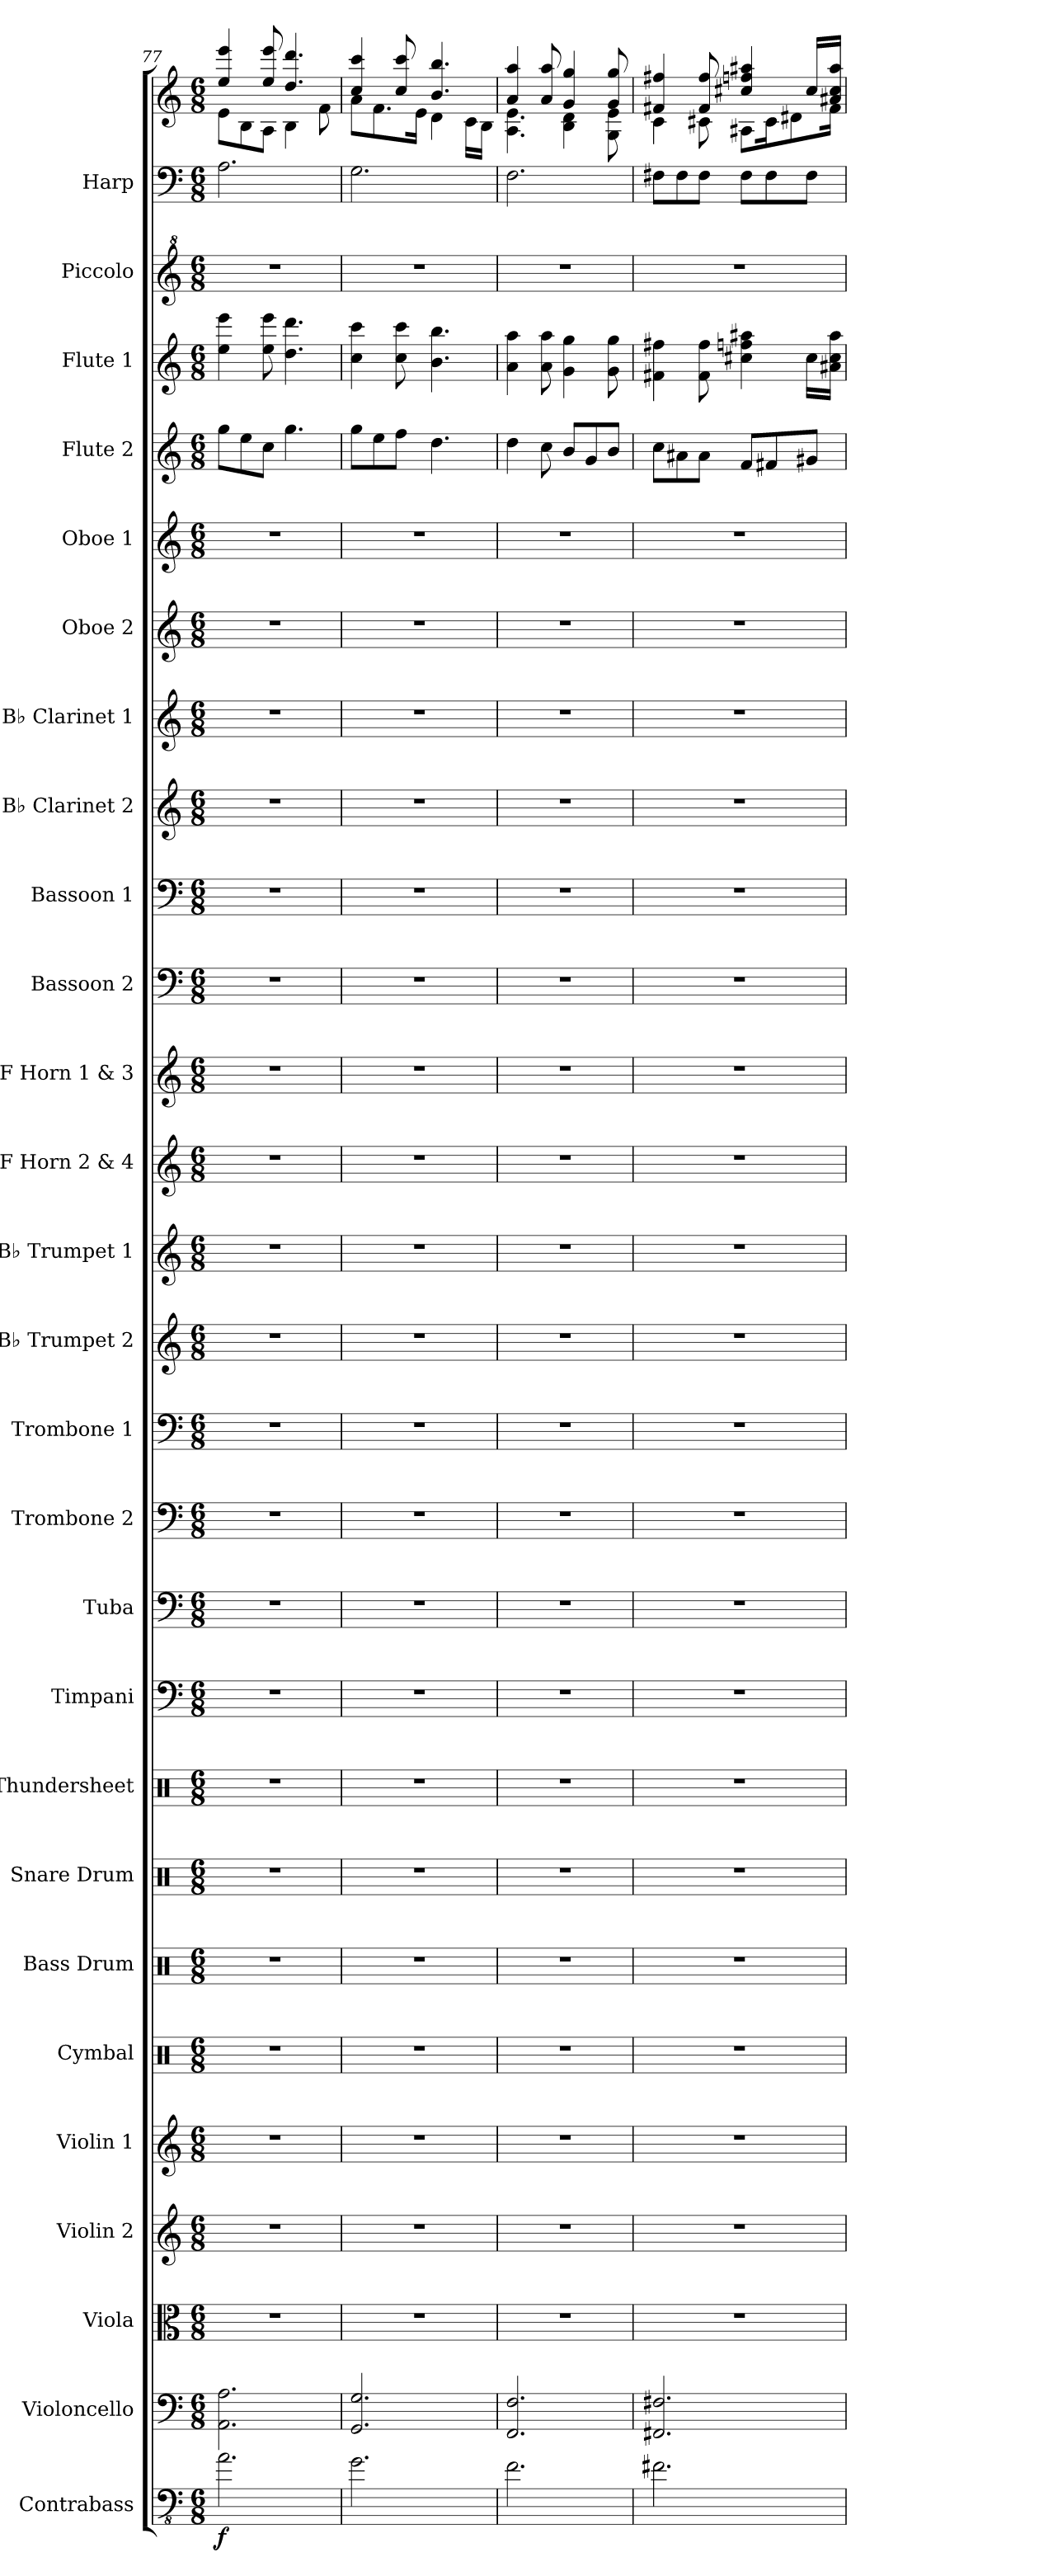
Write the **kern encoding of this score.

**kern	**dynam	**kern	**kern	**kern	**kern	**kern	**kern	**kern	**kern	**kern	**kern	**kern	**kern	**kern	**kern	**kern	**kern	**kern	**kern	**kern	**kern	**kern	**kern	**kern	**kern	**kern	**kern	**kern
*part27	*part27	*part26	*part25	*part24	*part23	*part22	*part21	*part20	*part19	*part18	*part17	*part16	*part15	*part14	*part13	*part12	*part11	*part10	*part9	*part8	*part7	*part6	*part5	*part4	*part3	*part2	*part1	*part1
*staff28	*staff28	*staff27	*staff26	*staff25	*staff24	*staff23	*staff22	*staff21	*staff20	*staff19	*staff18	*staff17	*staff16	*staff15	*staff14	*staff13	*staff12	*staff11	*staff10	*staff9	*staff8	*staff7	*staff6	*staff5	*staff4	*staff3	*staff2	*staff1
*I"Contrabass	*	*I"Violoncello	*I"Viola	*I"Violin 2	*I"Violin 1	*I"Cymbal	*I"Bass Drum	*I"Snare Drum	*I"Thundersheet	*I"Timpani	*I"Tuba	*I"Trombone 2	*I"Trombone 1	*I"B♭ Trumpet 2	*I"B♭ Trumpet 1	*I"F Horn 2 &amp; 4	*I"F Horn 1 &amp; 3	*I"Bassoon 2	*I"Bassoon 1	*I"B♭ Clarinet 2	*I"B♭ Clarinet 1	*I"Oboe 2	*I"Oboe 1	*I"Flute 2	*I"Flute 1	*I"Piccolo	*I"Harp	*
*I'Cb.	*	*I'Vc.	*I'Vla.	*I'Vln. 2	*I'Vln. 1	*I'Cym.	*I'B. Dr.	*I'Sn. Dr.	*I'Thu.	*I'Timp.	*I'Tba.	*I'Tbn. 2	*I'Tbn. 1	*I'B♭ Tpt. 2	*I'B♭ Tpt. 1	*I'F Hn. 2 4	*I'F Hn. 1 3	*I'Bsn. 2	*I'Bsn. 1	*I'B♭ Cl. 2	*I'B♭ Cl. 1	*I'Ob. 2	*I'Ob. 1	*I'Fl. 2	*I'Fl. 1	*I'Picc.	*I'Hrp.	*
*clefFv4	*	*clefF4	*clefC3	*clefG2	*clefG2	*clefX	*clefX	*clefX	*clefX	*clefF4	*clefF4	*clefF4	*clefF4	*clefG2	*clefG2	*clefG2	*clefG2	*clefF4	*clefF4	*clefG2	*clefG2	*clefG2	*clefG2	*clefG2	*clefG2	*clefG^2	*clefF4	*clefG2
*ITrd7c12	*	*	*	*	*	*	*	*	*	*	*	*	*	*ITrd1c2	*ITrd1c2	*ITrd4c7	*ITrd4c7	*	*	*ITrd1c2	*ITrd1c2	*	*	*	*	*ITrd-7c-12	*	*
*k[]	*	*k[]	*k[]	*k[]	*k[]	*k[]	*k[]	*k[]	*k[]	*k[]	*k[]	*k[]	*k[]	*k[b-e-]	*k[b-e-]	*k[b-]	*k[b-]	*k[]	*k[]	*k[b-e-]	*k[b-e-]	*k[]	*k[]	*k[]	*k[]	*k[]	*k[]	*k[]
*M6/8	*	*M6/8	*M6/8	*M6/8	*M6/8	*M6/8	*M6/8	*M6/8	*M6/8	*M6/8	*M6/8	*M6/8	*M6/8	*M6/8	*M6/8	*M6/8	*M6/8	*M6/8	*M6/8	*M6/8	*M6/8	*M6/8	*M6/8	*M6/8	*M6/8	*M6/8	*M6/8	*M6/8
=77	=77	=77	=77	=77	=77	=77	=77	=77	=77	=77	=77	=77	=77	=77	=77	=77	=77	=77	=77	=77	=77	=77	=77	=77	=77	=77	=77	=77
*	*	*	*	*	*	*	*	*	*	*	*	*	*	*	*	*	*	*	*	*	*	*	*	*	*	*	*	*^
!	!LO:DY:b	!	!	!	!	!	!	!	!	!	!	!	!	!	!	!	!	!	!	!	!	!	!	!	!	!	!	!	!
2.AA\	f	2.AA\ 2.A\	2.r	2.r	2.r	2.r	2.r	2.r	2.r	2.r	2.r	2.r	2.r	2.r	2.r	2.r	2.r	2.r	2.r	2.r	2.r	2.r	2.r	8gg\L	4ee\ 4eee\	2.r	2.A\	4ee/ 4eee/	8e\L
.	.	.	.	.	.	.	.	.	.	.	.	.	.	.	.	.	.	.	.	.	.	.	.	8ee\	.	.	.	.	8B\
.	.	.	.	.	.	.	.	.	.	.	.	.	.	.	.	.	.	.	.	.	.	.	.	8cc\J	8ee\ 8eee\	.	.	8ee/ 8eee/	8A\J
.	.	.	.	.	.	.	.	.	.	.	.	.	.	.	.	.	.	.	.	.	.	.	.	4.gg\	4.dd\ 4.ddd\	.	.	4.dd/ 4.ddd/	4B\
.	.	.	.	.	.	.	.	.	.	.	.	.	.	.	.	.	.	.	.	.	.	.	.	.	.	.	.	.	8f\
=78	=78	=78	=78	=78	=78	=78	=78	=78	=78	=78	=78	=78	=78	=78	=78	=78	=78	=78	=78	=78	=78	=78	=78	=78	=78	=78	=78	=78	=78
2.GG\	.	2.GG/ 2.G/	2.r	2.r	2.r	2.r	2.r	2.r	2.r	2.r	2.r	2.r	2.r	2.r	2.r	2.r	2.r	2.r	2.r	2.r	2.r	2.r	2.r	8gg\L	4cc\ 4ccc\	2.r	2.G\	4cc/ 4ccc/	8a\L
.	.	.	.	.	.	.	.	.	.	.	.	.	.	.	.	.	.	.	.	.	.	.	.	8ee\	.	.	.	.	8.f\
.	.	.	.	.	.	.	.	.	.	.	.	.	.	.	.	.	.	.	.	.	.	.	.	8ff\J	8cc\ 8ccc\	.	.	8cc/ 8ccc/	.
.	.	.	.	.	.	.	.	.	.	.	.	.	.	.	.	.	.	.	.	.	.	.	.	.	.	.	.	.	16e\Jk
.	.	.	.	.	.	.	.	.	.	.	.	.	.	.	.	.	.	.	.	.	.	.	.	4.dd\	4.b\ 4.bb\	.	.	4.b/ 4.bb/	4d\
.	.	.	.	.	.	.	.	.	.	.	.	.	.	.	.	.	.	.	.	.	.	.	.	.	.	.	.	.	16c\LL
.	.	.	.	.	.	.	.	.	.	.	.	.	.	.	.	.	.	.	.	.	.	.	.	.	.	.	.	.	16B\JJ
=79	=79	=79	=79	=79	=79	=79	=79	=79	=79	=79	=79	=79	=79	=79	=79	=79	=79	=79	=79	=79	=79	=79	=79	=79	=79	=79	=79	=79	=79
2.FF\	.	2.FF/ 2.F/	2.r	2.r	2.r	2.r	2.r	2.r	2.r	2.r	2.r	2.r	2.r	2.r	2.r	2.r	2.r	2.r	2.r	2.r	2.r	2.r	2.r	4dd\	4a\ 4aa\	2.r	2.F\	4a/ 4aa/	4.A\ 4.e\
.	.	.	.	.	.	.	.	.	.	.	.	.	.	.	.	.	.	.	.	.	.	.	.	8cc\	8a\ 8aa\	.	.	8a/ 8aa/	.
.	.	.	.	.	.	.	.	.	.	.	.	.	.	.	.	.	.	.	.	.	.	.	.	8b/L	4g\ 4gg\	.	.	4g/ 4gg/	4B\ 4d\
.	.	.	.	.	.	.	.	.	.	.	.	.	.	.	.	.	.	.	.	.	.	.	.	8g/	.	.	.	.	.
.	.	.	.	.	.	.	.	.	.	.	.	.	.	.	.	.	.	.	.	.	.	.	.	8b/J	8g\ 8gg\	.	.	8g/ 8gg/	8G\ 8e\
!!LO:PB:g=z	!!
=80	=80	=80	=80	=80	=80	=80	=80	=80	=80	=80	=80	=80	=80	=80	=80	=80	=80	=80	=80	=80	=80	=80	=80	=80	=80	=80	=80	=80	=80
2.FF#X\	.	2.FF#X/ 2.F#X/	2.r	2.r	2.r	2.r	2.r	2.r	2.r	2.r	2.r	2.r	2.r	2.r	2.r	2.r	2.r	2.r	2.r	2.r	2.r	2.r	2.r	8cc\L	4f#X\ 4ff#X\	2.r	8F#X\L	4f#X/ 4ff#X/	4c\
.	.	.	.	.	.	.	.	.	.	.	.	.	.	.	.	.	.	.	.	.	.	.	.	8a#X\	.	.	8F#\	.	.
.	.	.	.	.	.	.	.	.	.	.	.	.	.	.	.	.	.	.	.	.	.	.	.	8a#\J	8f#\ 8ff#\	.	8F#\J	8f#/ 8ff#/	8c#X\
.	.	.	.	.	.	.	.	.	.	.	.	.	.	.	.	.	.	.	.	.	.	.	.	8f/L	4cc#X\ 4ffn\ 4aa#X\	.	8F#\L	4cc#X/ 4ffn/ 4aa#X/	8A#X\L
.	.	.	.	.	.	.	.	.	.	.	.	.	.	.	.	.	.	.	.	.	.	.	.	8f#X/	.	.	8F#\	.	16c#\K
.	.	.	.	.	.	.	.	.	.	.	.	.	.	.	.	.	.	.	.	.	.	.	.	.	.	.	.	.	8d#X\
.	.	.	.	.	.	.	.	.	.	.	.	.	.	.	.	.	.	.	.	.	.	.	.	8g#X/J	16cc#\LL	.	8F#\J	16cc#/LL	.
.	.	.	.	.	.	.	.	.	.	.	.	.	.	.	.	.	.	.	.	.	.	.	.	.	16a#X\ 16cc#\ 16aa#\JJ	.	.	16a#X/ 16cc#/ 16aa#/JJ	16f#\Jk
*	*	*	*	*	*	*	*	*	*	*	*	*	*	*	*	*	*	*	*	*	*	*	*	*	*	*	*	*v	*v
=	=	=	=	=	=	=	=	=	=	=	=	=	=	=	=	=	=	=	=	=	=	=	=	=	=	=	=	=
*-	*-	*-	*-	*-	*-	*-	*-	*-	*-	*-	*-	*-	*-	*-	*-	*-	*-	*-	*-	*-	*-	*-	*-	*-	*-	*-	*-	*-
